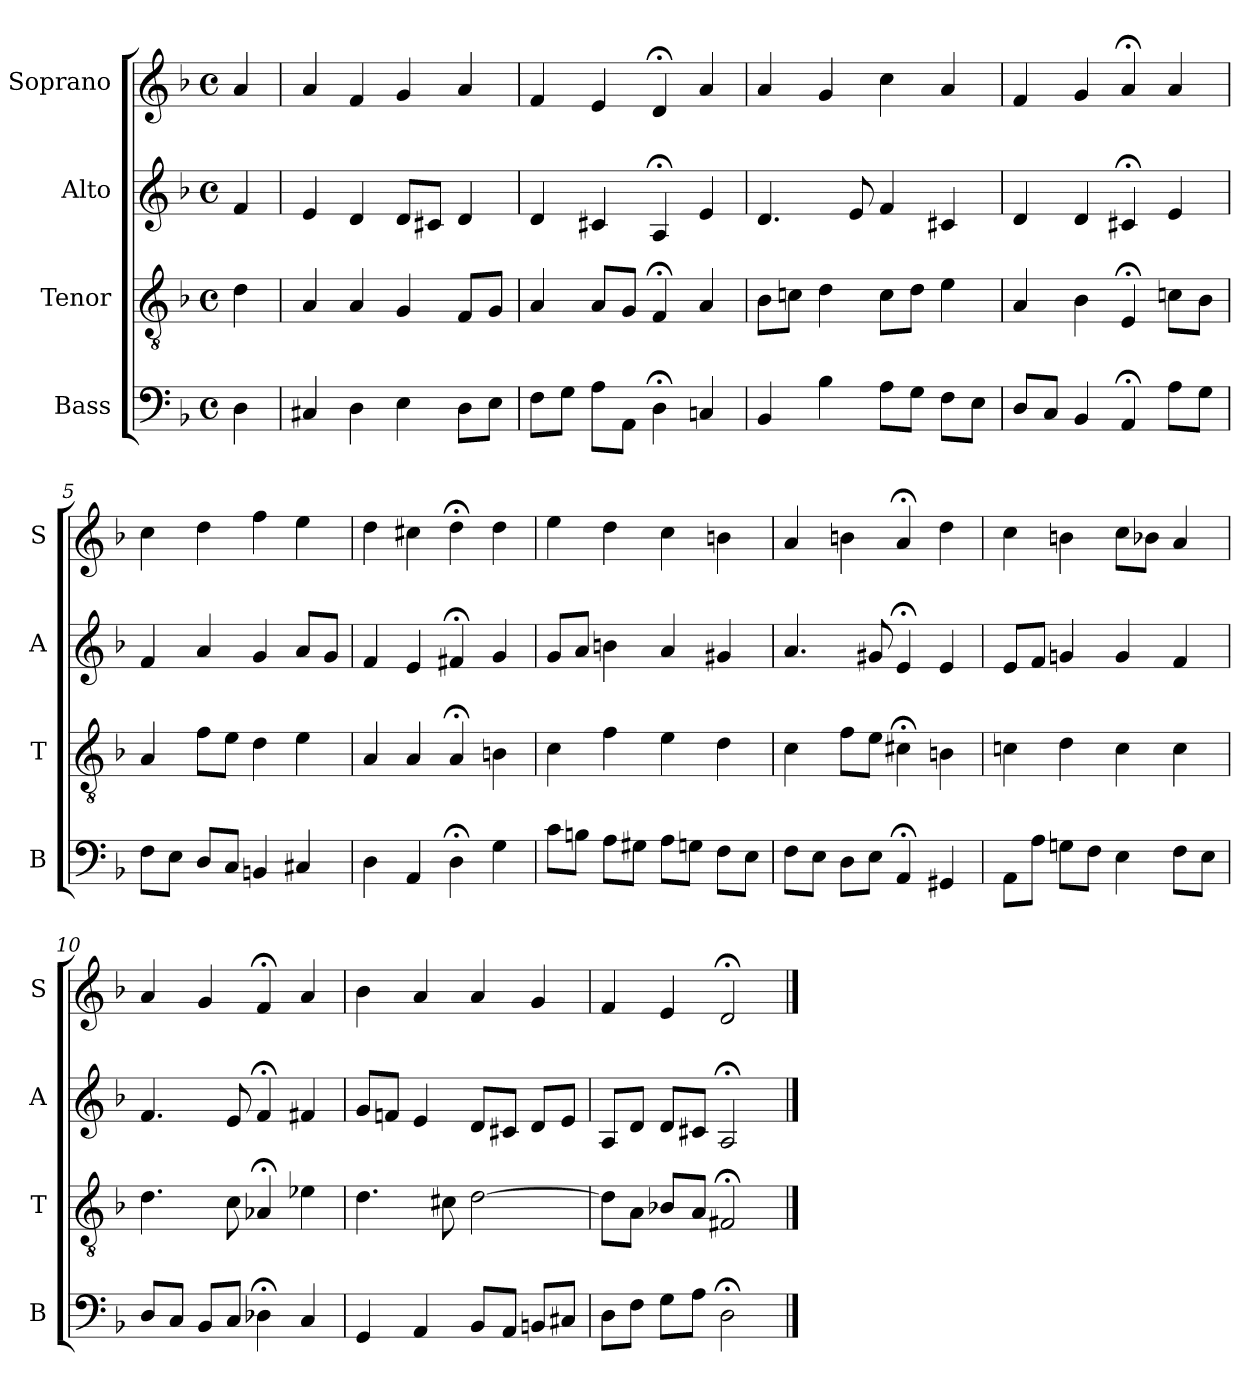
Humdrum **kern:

**kern	**kern	**kern	**kern
*part4	*part3	*part2	*part1
*staff4	*staff3	*staff2	*staff1
*I"Bass	*I"Tenor	*I"Alto	*I"Soprano
*I'B	*I'T	*I'A	*I'S
*clefF4	*clefGv2	*clefG2	*clefG2
*k[b-]	*k[b-]	*k[b-]	*k[b-]
*d:	*d:	*d:	*d:
*M4/4	*M4/4	*M4/4	*M4/4
*met(c)	*met(c)	*met(c)	*met(c)
*MM100	*MM100	*MM100	*MM100
=	=	=	=
4D	4d	4f	4a
=1	=1	=1	=1
4C#X	4A	4e	4a
4D	4A	4d	4f
4E	4G	8dL	4gi
.	.	8c#XiJ	.
8DL	8FL	4di	4ai
8EJ	8GJ	.	.
=2	=2	=2	=2
8FL	4A	4d	4f
8GJ	.	.	.
8AL	8AL	4c#X	4e
8AAJ	8GJ	.	.
4D;<	4F;<i	4A;<i	4d;<
4Cn	4Ai	4ei	4a
=3	=3	=3	=3
4BB-	8B-L	4.d	4a
.	8cnJ	.	.
4B-	4d	.	4gi
.	.	8ei	.
8AL	8cL	4fi	4cci
8GJ	8dJ	.	.
8FL	4e	4c#X	4a
8EJ	.	.	.
=4	=4	=4	=4
8DL	4A	4d	4f
8CJ	.	.	.
4BB-	4B-	4d	4g
4AA;<	4E;<	4c#X;<	4a;<i
8AL	8cnL	4ei	4ai
8GJ	8B-J	.	.
=5	=5	=5	=5
8FL	4A	4fi	4cci
8EJ	.	.	.
8DL	8fL	4a	4dd
8CJ	8eJ	.	.
4BBn	4d	4g	4ff
4C#X	4e	8aL	4ee
.	.	8gJ	.
=6	=6	=6	=6
4D	4A	4f	4dd
4AA	4A	4e	4cc#X
4D;<	4A;<	4f#X;<	4dd;<
4G	4Bn	4g	4dd
=7	=7	=7	=7
8cL	4c	8gL	4ee
8BnJ	.	8aJ	.
8AL	4f	4bn	4dd
8G#XJ	.	.	.
8AL	4e	4a	4cc
8GnJ	.	.	.
8FL	4d	4g#X	4bn
8EJ	.	.	.
=8	=8	=8	=8
8FL	4c	4.a	4a
8EJ	.	.	.
8DL	8fL	.	4bn
8EJ	8eJ	8g#X	.
4AA;<	4c#X;<	4e;<	4a;<
4GG#X	4Bn	4e	4dd
=9	=9	=9	=9
8AAL	4cn	8eL	4cc
8AJ	.	8fJ	.
8GnL	4d	4gn	4bn
8FJ	.	.	.
4E	4c	4g	8ccL
.	.	.	8b-XJ
8FL	4c	4f	4a
8EJ	.	.	.
=10	=10	=10	=10
8DL	4.d	4.f	4a
8CJ	.	.	.
8BB-L	.	.	4g
8CJ	8c	8e	.
4D-X;<	4A-X;<	4f;<	4f;<
4C	4e-X	4f#X	4a
=11	=11	=11	=11
4GG	4.d	8gL	4b-
.	.	8fnJ	.
4AA	.	4e	4a
.	8c#X	.	.
8BB-L	[2d	8dL	4a
8AAJ	.	8c#XJ	.
8BBnL	.	8dL	4g
8C#XJ	.	8eJ	.
=12	=12	=12	=12
8DL	8dL]	8AL	4f
8FJ	8AJ	8dJ	.
8GL	8B-XL	8dL	4e
8AJ	8AJ	8c#XJ	.
2D;<	2F#X;<	2A;<	2d;<
==	==	==	==
*-	*-	*-	*-
